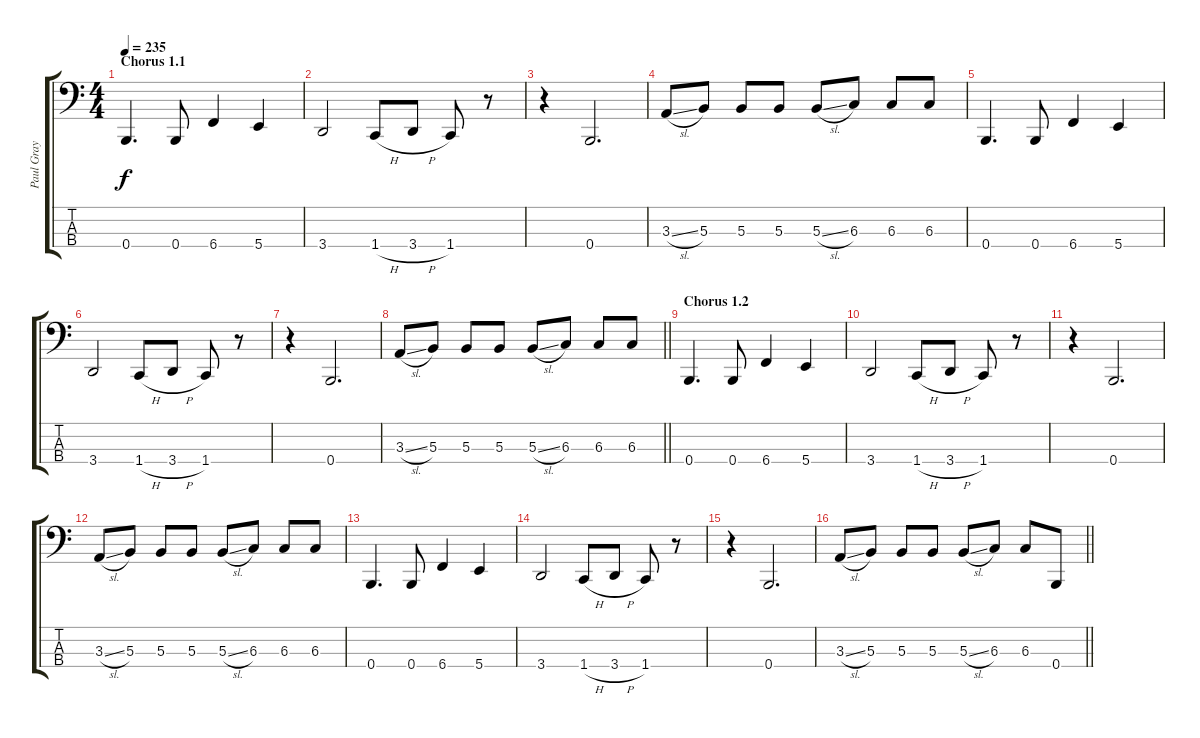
\track ("Paul Gray" "Paul Gray") {instrument electricbasspick}
\staff {score tabs}
\tuning (E2 B1 Gb1 B0) {hide}
\ts (4 4)
\section ("" "Chorus 1.1")
\tempo 235
\clef f4
\ks c
0.4.4{d dy f} 0.4.8 6.4.4 5.4.4 |
3.4.2 1.4{h}.8 3.4{h}.8 1.4.8 r.8 |
r.4 0.4.2{d} |
3.3{sl}.8 5.3.8 5.3.8 5.3.8 5.3{sl}.8 6.3.8 6.3.8 6.3.8 |
0.4.4{d} 0.4.8 6.4.4 5.4.4 |
3.4.2 1.4{h}.8 3.4{h}.8 1.4.8 r.8 |
r.4 0.4.2{d} |
\barLineRight lightlight
3.3{sl}.8 5.3.8 5.3.8 5.3.8 5.3{sl}.8 6.3.8 6.3.8 6.3.8 |
\section ("" "Chorus 1.2")
0.4.4{d} 0.4.8 6.4.4 5.4.4 |
3.4.2 1.4{h}.8 3.4{h}.8 1.4.8 r.8 |
r.4 0.4.2{d} |
3.3{sl}.8 5.3.8 5.3.8 5.3.8 5.3{sl}.8 6.3.8 6.3.8 6.3.8 |
0.4.4{d} 0.4.8 6.4.4 5.4.4 |
3.4.2 1.4{h}.8 3.4{h}.8 1.4.8 r.8 |
r.4 0.4.2{d} |
\barLineRight lightlight
3.3{sl}.8 5.3.8 5.3.8 5.3.8 5.3{sl}.8 6.3.8 6.3.8 0.4.8
